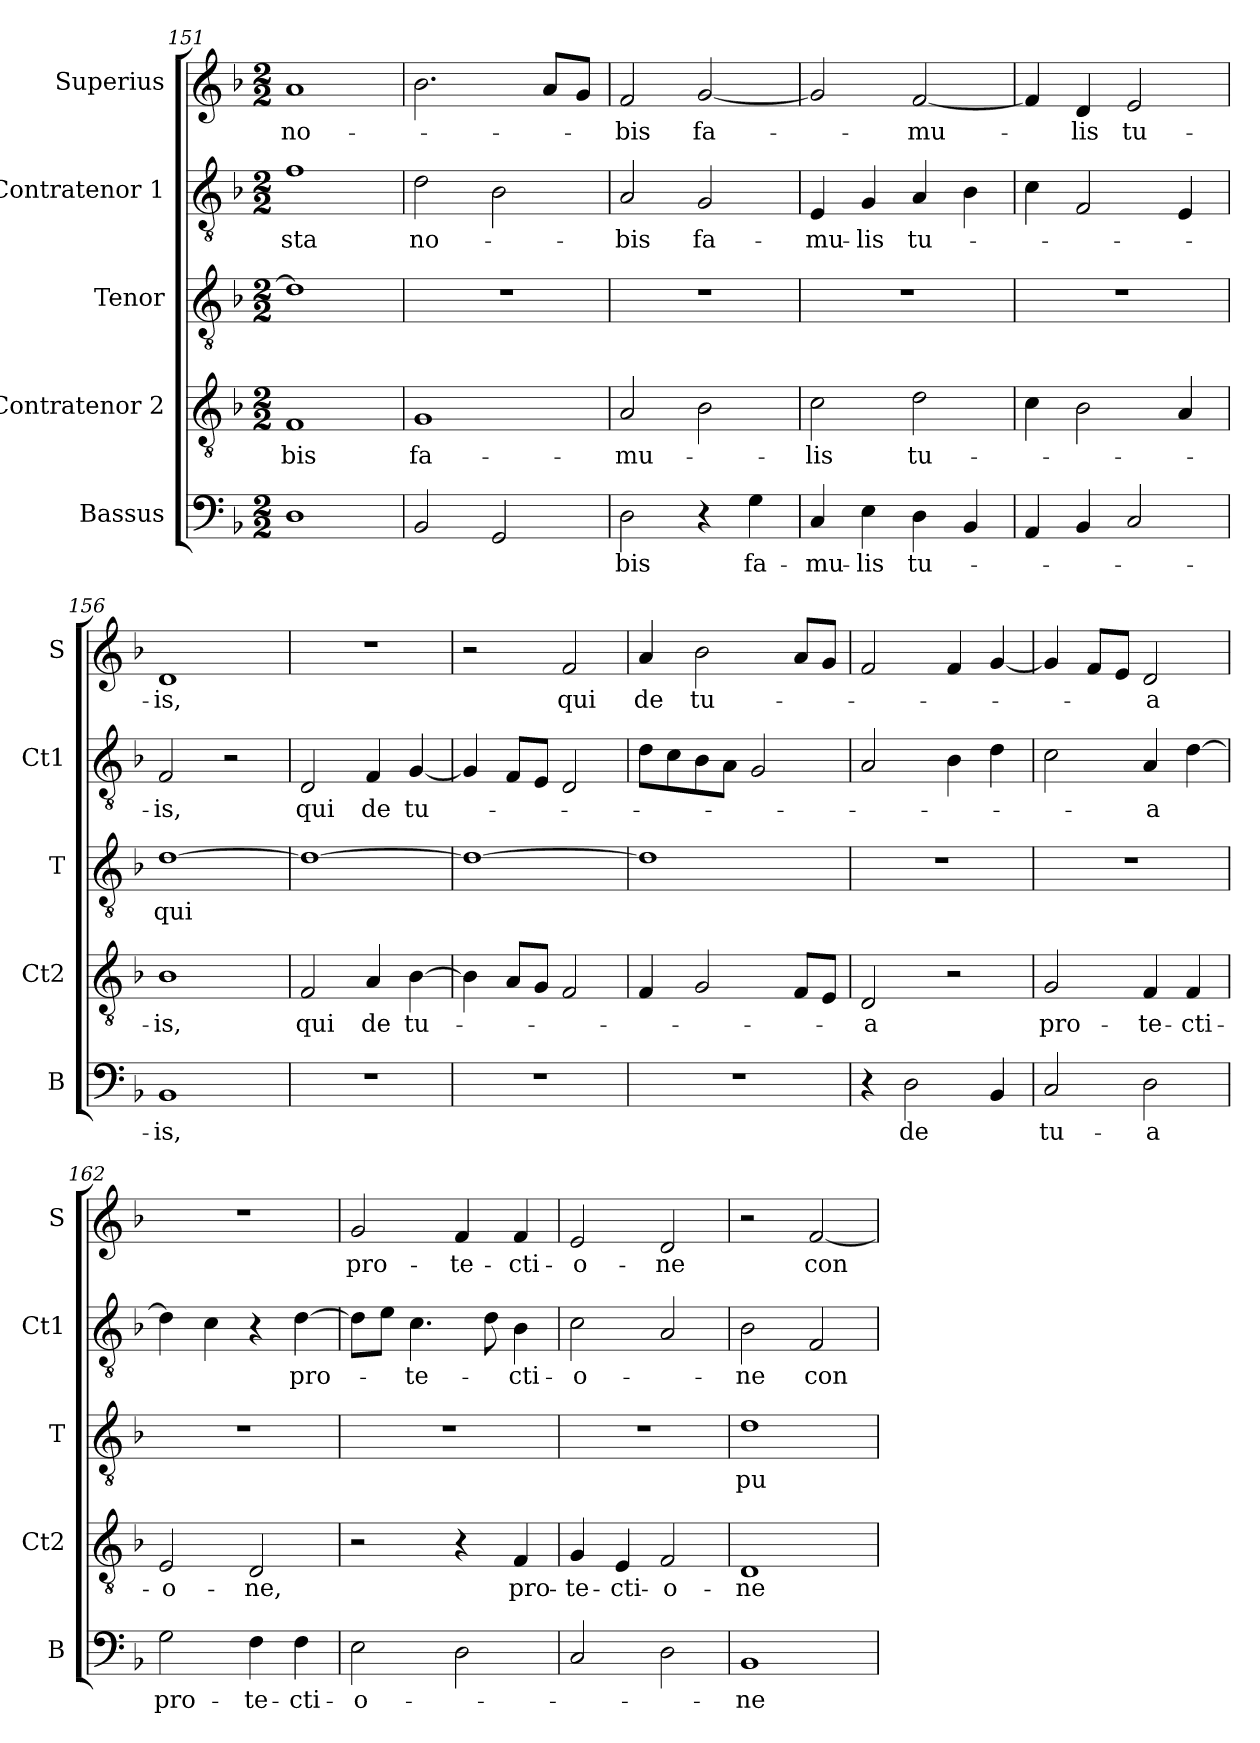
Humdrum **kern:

**kern	**text	**kern	**text	**kern	**text	**kern	**text	**kern	**text
*part5	*part5	*part4	*part4	*part3	*part3	*part2	*part2	*part1	*part1
*staff5	*staff5	*staff4	*staff4	*staff3	*staff3	*staff2	*staff2	*staff1	*staff1
*I"Bassus	*	*I"Contratenor 2	*	*I"Tenor	*	*I"Contratenor 1	*	*I"Superius	*
*I'B	*	*I'Ct2	*	*I'T	*	*I'Ct1	*	*I'S	*
*clefF4	*	*clefGv2	*	*clefGv2	*	*clefGv2	*	*clefG2	*
*k[b-]	*	*k[b-]	*	*k[b-]	*	*k[b-]	*	*k[b-]	*
*M2/2	*	*M2/2	*	*M2/2	*	*M2/2	*	*M2/2	*
=151	=151	=151	=151	=151	=151	=151	=151	=151	=151
1D	.	1F	-bis	1d]	.	1f	-sta	1a	no-
=152	=152	=152	=152	=152	=152	=152	=152	=152	=152
2BB-	.	1G	fa-	1r	.	2d	no-	2.b-	.
2GG	.	.	.	.	.	2B-	.	.	.
.	.	.	.	.	.	.	.	8aL	.
.	.	.	.	.	.	.	.	8gJ	.
=153	=153	=153	=153	=153	=153	=153	=153	=153	=153
2D	-bis	2A	-mu-	1r	.	2A	-bis	2f	-bis
4r	.	2B-	.	.	.	2G	fa-	[2g	fa-
4G	fa-	.	.	.	.	.	.	.	.
=154	=154	=154	=154	=154	=154	=154	=154	=154	=154
4C	-mu-	2c	-lis	1r	.	4E	-mu-	2g]	.
4E	-lis	.	.	.	.	4G	-lis	.	.
4D	tu-	2d	tu-	.	.	4A	tu-	[2f	-mu-
4BB-	.	.	.	.	.	4B-	.	.	.
=155	=155	=155	=155	=155	=155	=155	=155	=155	=155
4AA	.	4c	.	1r	.	4c	.	4f]	.
4BB-	.	2B-	.	.	.	2F	.	4d	-lis
2C	.	.	.	.	.	.	.	2e	tu-
.	.	4A	.	.	.	4E	.	.	.
=156	=156	=156	=156	=156	=156	=156	=156	=156	=156
1BB-	-is,	1B-	-is,	[1d	qui	2F	-is,	1d	-is,
.	.	.	.	.	.	2r	.	.	.
=157	=157	=157	=157	=157	=157	=157	=157	=157	=157
1r	.	2F	qui	1d_	.	2D	qui	1r	.
.	.	4A	de	.	.	4F	de	.	.
.	.	[4B-	tu-	.	.	[4G	tu-	.	.
=158	=158	=158	=158	=158	=158	=158	=158	=158	=158
1r	.	4B-]	.	1d_	.	4G]	.	2r	.
.	.	8AL	.	.	.	8FL	.	.	.
.	.	8GJ	.	.	.	8EJ	.	.	.
.	.	2F	.	.	.	2D	.	2f	qui
=159	=159	=159	=159	=159	=159	=159	=159	=159	=159
1r	.	4F	.	1d]	.	8dL	.	4a	de
.	.	.	.	.	.	8c	.	.	.
.	.	2G	.	.	.	8B-	.	2b-	tu-
.	.	.	.	.	.	8AJ	.	.	.
.	.	.	.	.	.	2G	.	.	.
.	.	8FL	.	.	.	.	.	8aL	.
.	.	8EJ	.	.	.	.	.	8gJ	.
=160	=160	=160	=160	=160	=160	=160	=160	=160	=160
4r	.	2D	-a	1r	.	2A	.	2f	.
2D	de	.	.	.	.	.	.	.	.
.	.	2r	.	.	.	4B-	.	4f	.
4BB-	.	.	.	.	.	4d	.	[4g	.
=161	=161	=161	=161	=161	=161	=161	=161	=161	=161
2C	tu-	2G	pro-	1r	.	2c	.	4g]	.
.	.	.	.	.	.	.	.	8fL	.
.	.	.	.	.	.	.	.	8eJ	.
2D	-a	4F	-te-	.	.	4A	-a	2d	-a
.	.	4F	-cti-	.	.	[4d	.	.	.
=162	=162	=162	=162	=162	=162	=162	=162	=162	=162
2G	pro-	2E	-o-	1r	.	4d]	.	1r	.
.	.	.	.	.	.	4c	.	.	.
4F	-te-	2D	-ne,	.	.	4r	.	.	.
4F	-cti-	.	.	.	.	[4d	pro-	.	.
=163	=163	=163	=163	=163	=163	=163	=163	=163	=163
2E	-o-	2r	.	1r	.	8dL]	.	2g	pro-
.	.	.	.	.	.	8eJ	.	.	.
.	.	.	.	.	.	4.c	-te-	.	.
2D	.	4r	.	.	.	.	.	4f	-te-
.	.	.	.	.	.	8d	.	.	.
!	!	!	!LO:LY:i	!	!	!	!	!	!
.	.	4F	pro-	.	.	4B-	-cti-	4f	-cti-
=164	=164	=164	=164	=164	=164	=164	=164	=164	=164
!	!	!	!LO:LY:i	!	!	!	!	!	!
2C	.	4G	-te-	1r	.	2c	-o-	2e	-o-
!	!	!	!LO:LY:i	!	!	!	!	!	!
.	.	4E	-cti-	.	.	.	.	.	.
!	!	!	!LO:LY:i	!	!	!	!	!	!
2D	.	2F	-o-	.	.	2A	.	2d	-ne
=165	=165	=165	=165	=165	=165	=165	=165	=165	=165
!	!	!	!LO:LY:i	!	!	!	!	!	!
1BB-	-ne	1D	-ne	1d	pu-	2B-	-ne	2r	.
.	.	.	.	.	.	2F	con-	[2f	con-
=	=	=	=	=	=	=	=	=	=
*-	*-	*-	*-	*-	*-	*-	*-	*-	*-
